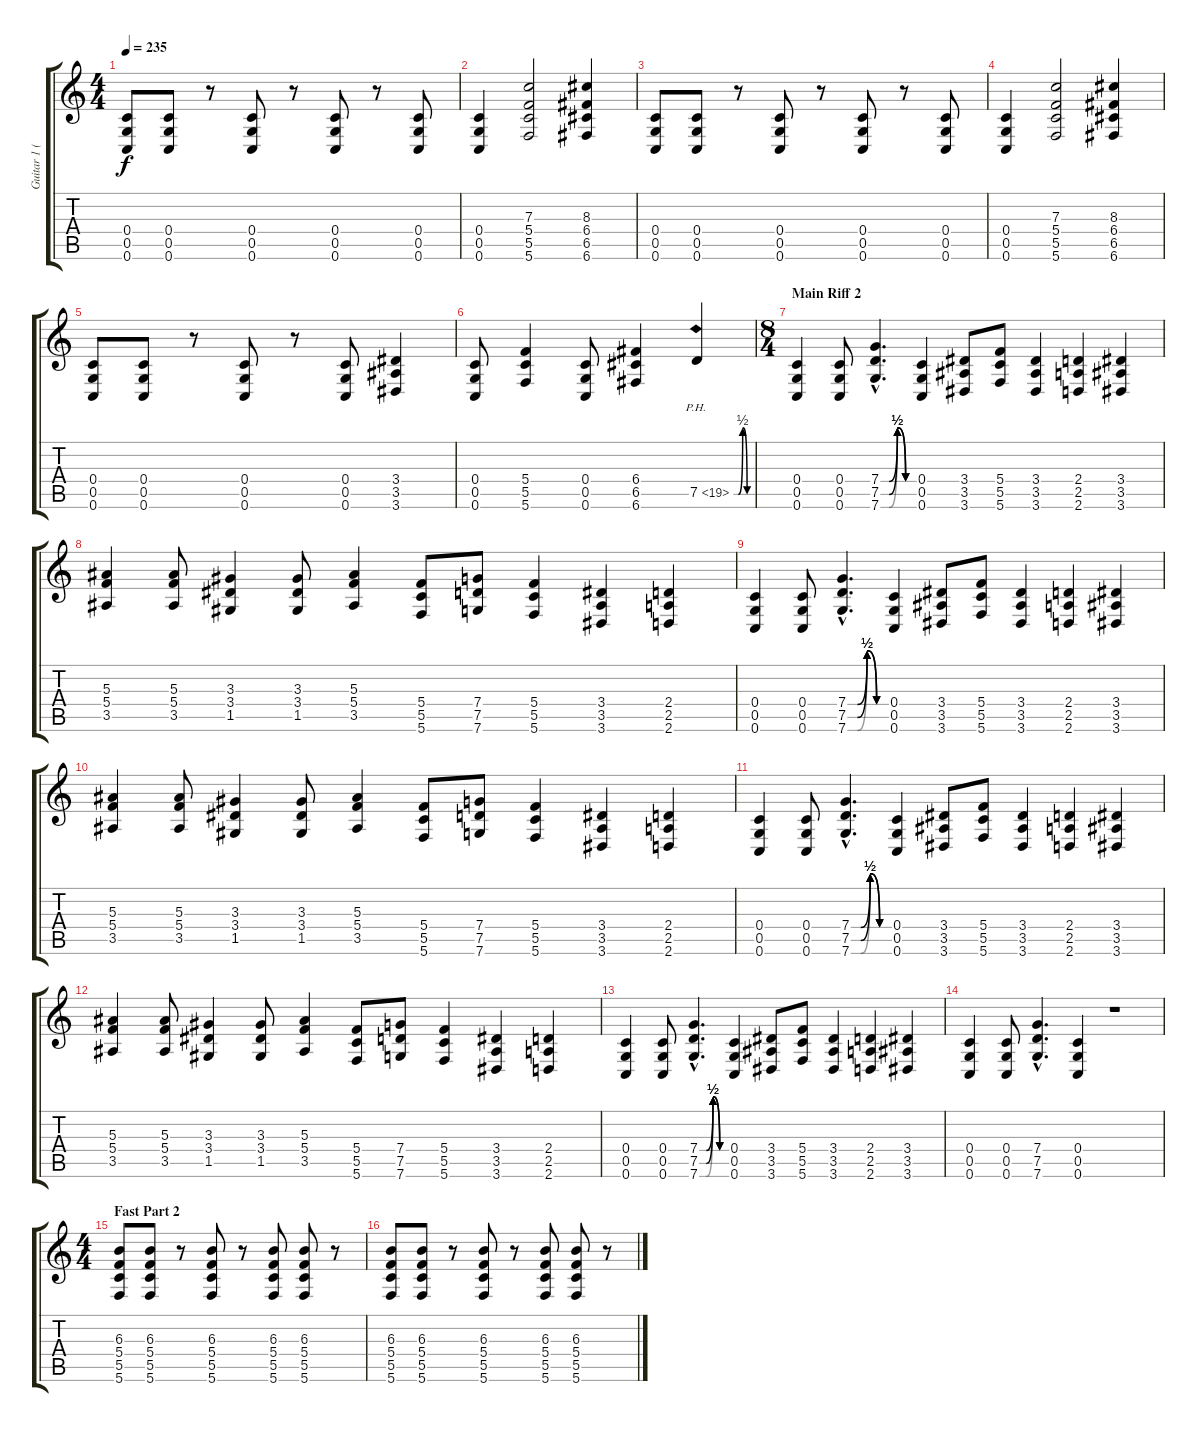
\track ("Guitar 1 (Paul)" "Guitar 1 (") {instrument distortionguitar}
\staff {score tabs}
\tuning (D4 A3 F3 C3 G2 C2) {hide}
\ts (4 4)
\tempo 235
\clef g2
\ks c
(0.4 0.5 0.6).8{dy f} (0.4 0.5 0.6).8 r.8 (0.4 0.5 0.6).8 r.8 (0.4 0.5 0.6).8 r.8 (0.4 0.5 0.6).8 |
(0.4 0.5 0.6).4 (7.3 5.4 5.5 5.6).2 (8.3 6.4 6.5 6.6).4 |
(0.4 0.5 0.6).8 (0.4 0.5 0.6).8 r.8 (0.4 0.5 0.6).8 r.8 (0.4 0.5 0.6).8 r.8 (0.4 0.5 0.6).8 |
(0.4 0.5 0.6).4 (7.3 5.4 5.5 5.6).2 (8.3 6.4 6.5 6.6).4 |
(0.4 0.5 0.6).8 (0.4 0.5 0.6).8 r.8 (0.4 0.5 0.6).8 r.8 (0.4 0.5 0.6).8 (3.4 3.5 3.6).4 |
(0.4 0.5 0.6).8 (5.4 5.5 5.6).4 (0.4 0.5 0.6).8 (6.4 6.5 6.6).4 7.5{be (custom 0 0 15 0 30 2 45 0 60 0) ph 12}.4{instrument guitarharmonics} |
\ts (8 4)
\section ("" "Main Riff 2")
(0.4 0.5 0.6).4{instrument distortionguitar} (0.4 0.5 0.6).8 (7.4{be (custom 0 0 15 0 30 2 45 0 60 0) hac} 7.5{be (custom 0 0 15 0 30 2 45 0 60 0) hac} 7.6{be (custom 0 0 15 0 30 2 45 0 60 0) hac}).4{d} (0.4 0.5 0.6).4 (3.4 3.5 3.6).8 (5.4 5.5 5.6).8 (3.4 3.5 3.6).4 (2.4 2.5 2.6).4 (3.4 3.5 3.6).4 |
(5.3 5.4 3.5).4 (5.3 5.4 3.5).8 (3.3 3.4 1.5).4 (3.3 3.4 1.5).8 (5.3 5.4 3.5).4 (5.4 5.5 5.6).8 (7.4 7.5 7.6).8 (5.4 5.5 5.6).4 (3.4 3.5 3.6).4 (2.4 2.5 2.6).4 |
(0.4 0.5 0.6).4 (0.4 0.5 0.6).8 (7.4{be (custom 0 0 15 0 30 2 45 0 60 0) hac} 7.5{be (custom 0 0 15 0 30 2 45 0 60 0) hac} 7.6{be (custom 0 0 15 0 30 2 45 0 60 0) hac}).4{d} (0.4 0.5 0.6).4 (3.4 3.5 3.6).8 (5.4 5.5 5.6).8 (3.4 3.5 3.6).4 (2.4 2.5 2.6).4 (3.4 3.5 3.6).4 |
(5.3 5.4 3.5).4 (5.3 5.4 3.5).8 (3.3 3.4 1.5).4 (3.3 3.4 1.5).8 (5.3 5.4 3.5).4 (5.4 5.5 5.6).8 (7.4 7.5 7.6).8 (5.4 5.5 5.6).4 (3.4 3.5 3.6).4 (2.4 2.5 2.6).4 |
(0.4 0.5 0.6).4 (0.4 0.5 0.6).8 (7.4{be (custom 0 0 15 0 30 2 45 0 60 0) hac} 7.5{be (custom 0 0 15 0 30 2 45 0 60 0) hac} 7.6{be (custom 0 0 15 0 30 2 45 0 60 0) hac}).4{d} (0.4 0.5 0.6).4 (3.4 3.5 3.6).8 (5.4 5.5 5.6).8 (3.4 3.5 3.6).4 (2.4 2.5 2.6).4 (3.4 3.5 3.6).4 |
(5.3 5.4 3.5).4 (5.3 5.4 3.5).8 (3.3 3.4 1.5).4 (3.3 3.4 1.5).8 (5.3 5.4 3.5).4 (5.4 5.5 5.6).8 (7.4 7.5 7.6).8 (5.4 5.5 5.6).4 (3.4 3.5 3.6).4 (2.4 2.5 2.6).4 |
(0.4 0.5 0.6).4 (0.4 0.5 0.6).8 (7.4{be (custom 0 0 15 0 30 2 45 0 60 0) hac} 7.5{be (custom 0 0 15 0 30 2 45 0 60 0) hac} 7.6{be (custom 0 0 15 0 30 2 45 0 60 0) hac}).4{d} (0.4 0.5 0.6).4 (3.4 3.5 3.6).8 (5.4 5.5 5.6).8 (3.4 3.5 3.6).4 (2.4 2.5 2.6).4 (3.4 3.5 3.6).4 |
(0.4 0.5 0.6).4 (0.4 0.5 0.6).8 (7.4{hac} 7.5{hac} 7.6{hac}).4{d} (0.4 0.5 0.6).4 r.1 |
\ts (4 4)
\section ("" "Fast Part 2")
(6.3 5.4 5.5 5.6).8{instrument distortionguitar} (6.3 5.4 5.5 5.6).8 r.8 (6.3 5.4 5.5 5.6).8 r.8 (6.3 5.4 5.5 5.6).8 (6.3 5.4 5.5 5.6).8 r.8 |
(6.3 5.4 5.5 5.6).8 (6.3 5.4 5.5 5.6).8 r.8 (6.3 5.4 5.5 5.6).8 r.8 (6.3 5.4 5.5 5.6).8 (6.3 5.4 5.5 5.6).8 r.8
